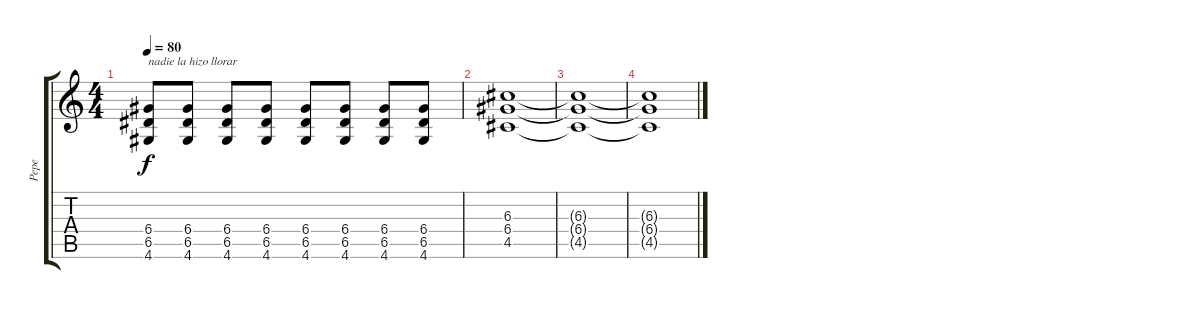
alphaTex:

\track ("Pepe" "Pepe") {instrument distortionguitar}
\staff {score tabs}
\tuning (E4 B3 G3 D3 A2 E2) {hide}
\ts (4 4)
\tempo 80
\clef g2
\ks c
(6.4 6.5 4.6).8{txt "nadie la hizo llorar" dy f} (6.4 6.5 4.6).8 (6.4 6.5 4.6).8 (6.4 6.5 4.6).8 (6.4 6.5 4.6).8 (6.4 6.5 4.6).8 (6.4 6.5 4.6).8 (6.4 6.5 4.6).8 |
(6.3 6.4 4.5).1{volume 5} |
(6.3{t} 6.4{t} 4.5{t}).1 |
(6.3{t} 6.4{t} 4.5{t}).1{volume 0}
